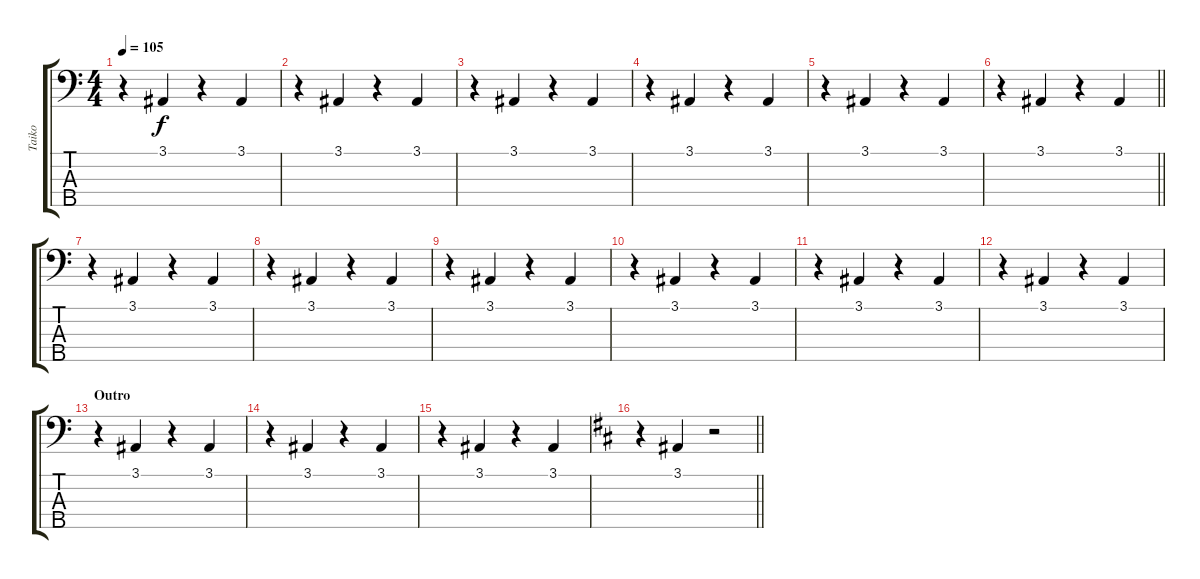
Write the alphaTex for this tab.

\track ("Taiko" "Taiko") {instrument taikodrum}
\staff {score tabs}
\tuning (G2 D2 A1 E1 B0) {hide}
\ts (4 4)
\tempo 105
\clef f4
\ks c
r.4{dy f} 3.1.4 r.4 3.1.4 |
r.4 3.1.4 r.4 3.1.4 |
r.4 3.1.4 r.4 3.1.4 |
r.4 3.1.4 r.4 3.1.4 |
r.4 3.1.4 r.4 3.1.4 |
\barLineRight lightlight
r.4 3.1.4 r.4 3.1.4 |
r.4 3.1.4 r.4 3.1.4 |
r.4 3.1.4 r.4 3.1.4 |
r.4 3.1.4 r.4 3.1.4 |
r.4 3.1.4 r.4 3.1.4 |
r.4 3.1.4 r.4 3.1.4 |
r.4 3.1.4 r.4 3.1.4 |
\section ("" "Outro")
r.4 3.1.4 r.4 3.1.4 |
r.4 3.1.4 r.4 3.1.4 |
r.4 3.1.4 r.4 3.1.4 |
\barLineRight lightlight
\ks d
r.4 3.1.4 r.2
